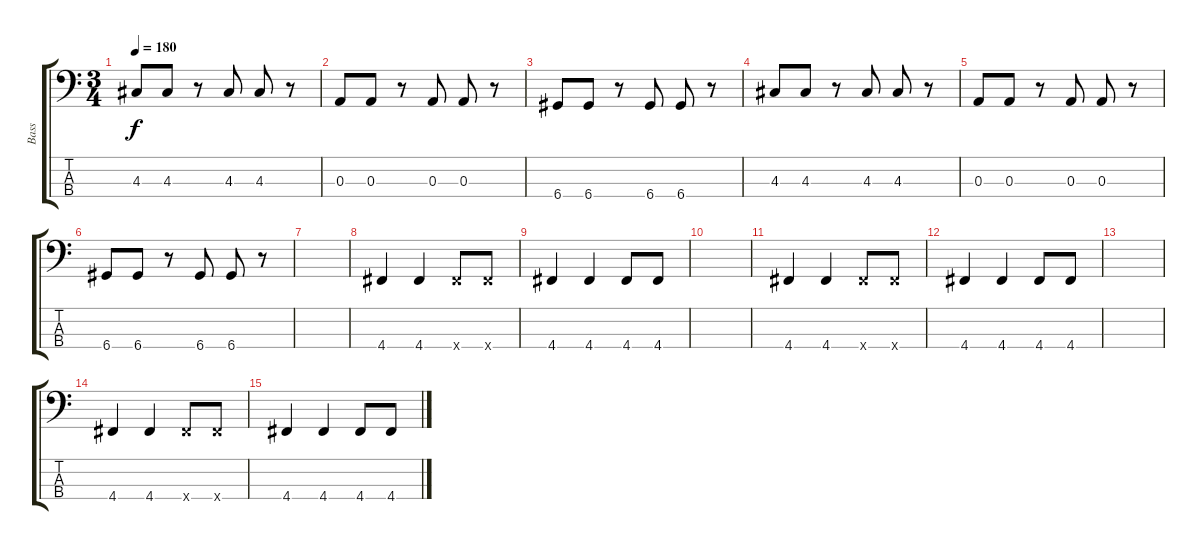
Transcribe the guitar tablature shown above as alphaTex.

\track ("Bass" "Bass") {instrument electricbassfinger}
\staff {score tabs}
\tuning (G2 D2 A1 D1) {hide}
\ts (3 4)
\tempo 180
\clef f4
\ks c
4.3.8{dy f} 4.3.8 r.8 4.3.8 4.3.8 r.8 |
0.3.8 0.3.8 r.8 0.3.8 0.3.8 r.8 |
6.4.8 6.4.8 r.8 6.4.8 6.4.8 r.8 |
4.3.8 4.3.8 r.8 4.3.8 4.3.8 r.8 |
0.3.8 0.3.8 r.8 0.3.8 0.3.8 r.8 |
6.4.8 6.4.8 r.8 6.4.8 6.4.8 r.8 |
|
4.4.4 4.4.4 4.4{x}.8 4.4{x}.8 |
4.4.4 4.4.4 4.4.8 4.4.8 |
|
4.4.4 4.4.4 4.4{x}.8 4.4{x}.8 |
4.4.4 4.4.4 4.4.8 4.4.8 |
|
4.4.4 4.4.4 4.4{x}.8 4.4{x}.8 |
4.4.4 4.4.4 4.4.8 4.4.8
